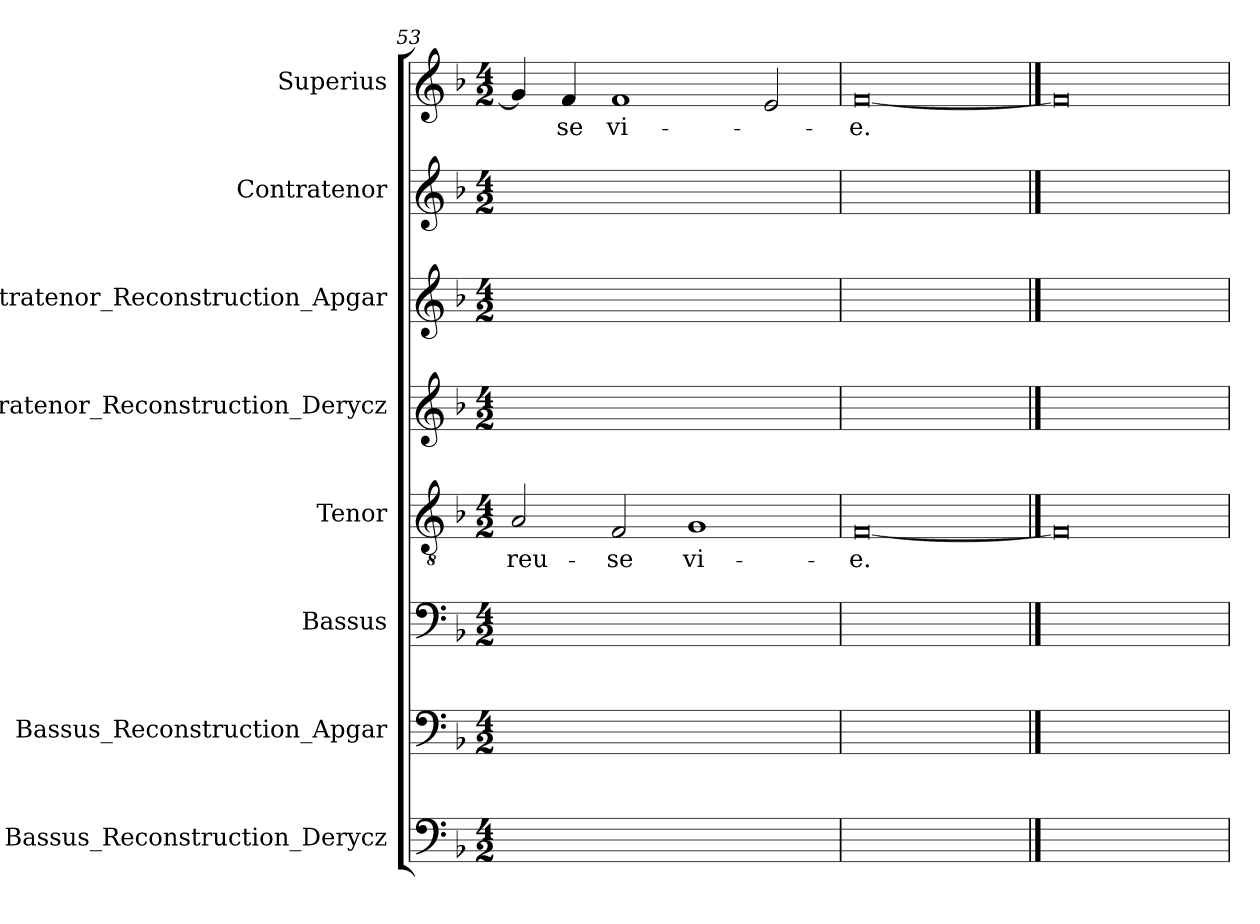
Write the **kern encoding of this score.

**kern	**kern	**kern	**kern	**text	**kern	**kern	**kern	**kern	**text
*part8	*part7	*part6	*part5	*part5	*part4	*part3	*part2	*part1	*part1
*staff8	*staff7	*staff6	*staff5	*staff5	*staff4	*staff3	*staff2	*staff1	*staff1
*I"Bassus_Reconstruction_Derycz	*I"Bassus_Reconstruction_Apgar	*I"Bassus	*I"Tenor	*	*I"Contratenor_Reconstruction_Derycz	*I"Contratenor_Reconstruction_Apgar	*I"Contratenor	*I"Superius	*
*	*	*	*I'T	*	*	*	*	*	*
*clefF4	*clefF4	*clefF4	*clefGv2	*	*clefG2	*clefG2	*clefG2	*clefG2	*
*k[b-]	*k[b-]	*k[b-]	*k[b-]	*	*k[b-]	*k[b-]	*k[b-]	*k[b-]	*
*M4/2	*M4/2	*M4/2	*M4/2	*	*M4/2	*M4/2	*M4/2	*M4/2	*
=53	=53	=53	=53	=53	=53	=53	=53	=53	=53
0ryy	0ryy	0ryy	2A	reu-	0ryy	0ryy	0ryy	4g]	.
.	.	.	.	.	.	.	.	4f	-se
.	.	.	2F	-se	.	.	.	1f	vi-
.	.	.	1G	vi-	.	.	.	.	.
.	.	.	.	.	.	.	.	2e	.
=54	=54	=54	=54	=54	=54	=54	=54	=54	=54
0ryy	0ryy	0ryy	[0F	-e.	0ryy	0ryy	0ryy	[0f	-e.
==55	==55	==55	==55	==55	==55	==55	==55	==55	==55
0ryy	0ryy	0ryy	0F]	.	0ryy	0ryy	0ryy	0f]	.
=	=	=	=	=	=	=	=	=	=
*-	*-	*-	*-	*-	*-	*-	*-	*-	*-
